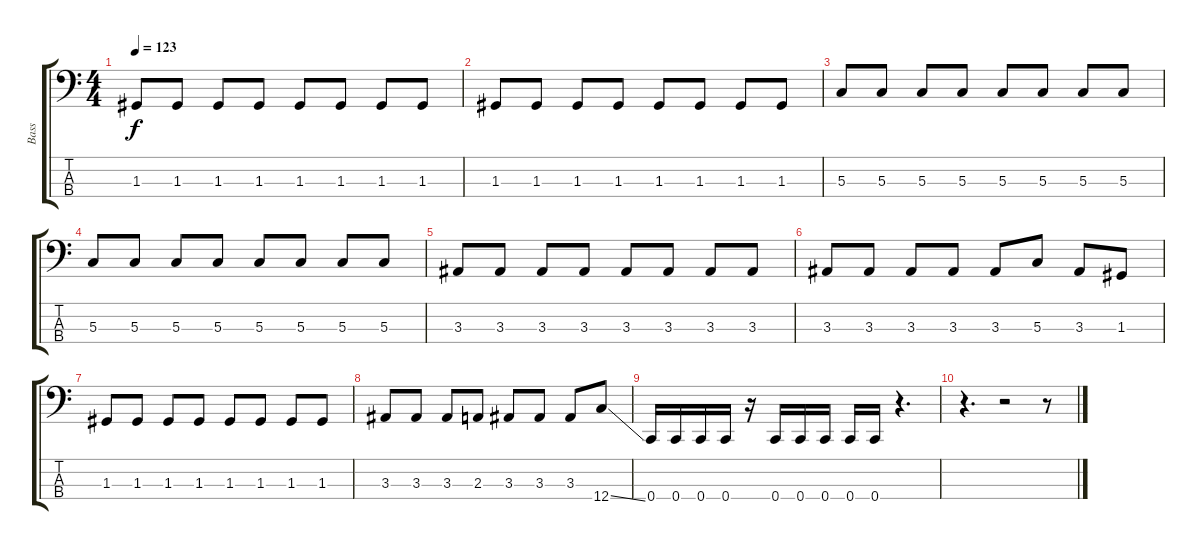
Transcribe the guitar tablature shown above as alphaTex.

\track ("Bass" "Bass") {instrument electricbasspick}
\staff {score tabs}
\tuning (F2 C2 G1 C1) {hide}
\ts (4 4)
\tempo 123
\clef f4
\ks c
1.3.8{dy f} 1.3.8 1.3.8 1.3.8 1.3.8 1.3.8 1.3.8 1.3.8 |
1.3.8 1.3.8 1.3.8 1.3.8 1.3.8 1.3.8 1.3.8 1.3.8 |
5.3.8 5.3.8 5.3.8 5.3.8 5.3.8 5.3.8 5.3.8 5.3.8 |
5.3.8 5.3.8 5.3.8 5.3.8 5.3.8 5.3.8 5.3.8 5.3.8 |
3.3.8 3.3.8 3.3.8 3.3.8 3.3.8 3.3.8 3.3.8 3.3.8 |
3.3.8 3.3.8 3.3.8 3.3.8 3.3.8 5.3.8 3.3.8 1.3.8 |
1.3.8 1.3.8 1.3.8 1.3.8 1.3.8 1.3.8 1.3.8 1.3.8 |
3.3.8 3.3.8 3.3.8 2.3.8 3.3.8 3.3.8 3.3.8 12.4{ss}.8 |
0.4.16 0.4.16 0.4.16 0.4.16 r.16 0.4.16 0.4.16 0.4.16 0.4.16 0.4.16 r.4{d} |
r.4{d} r.2 r.8
